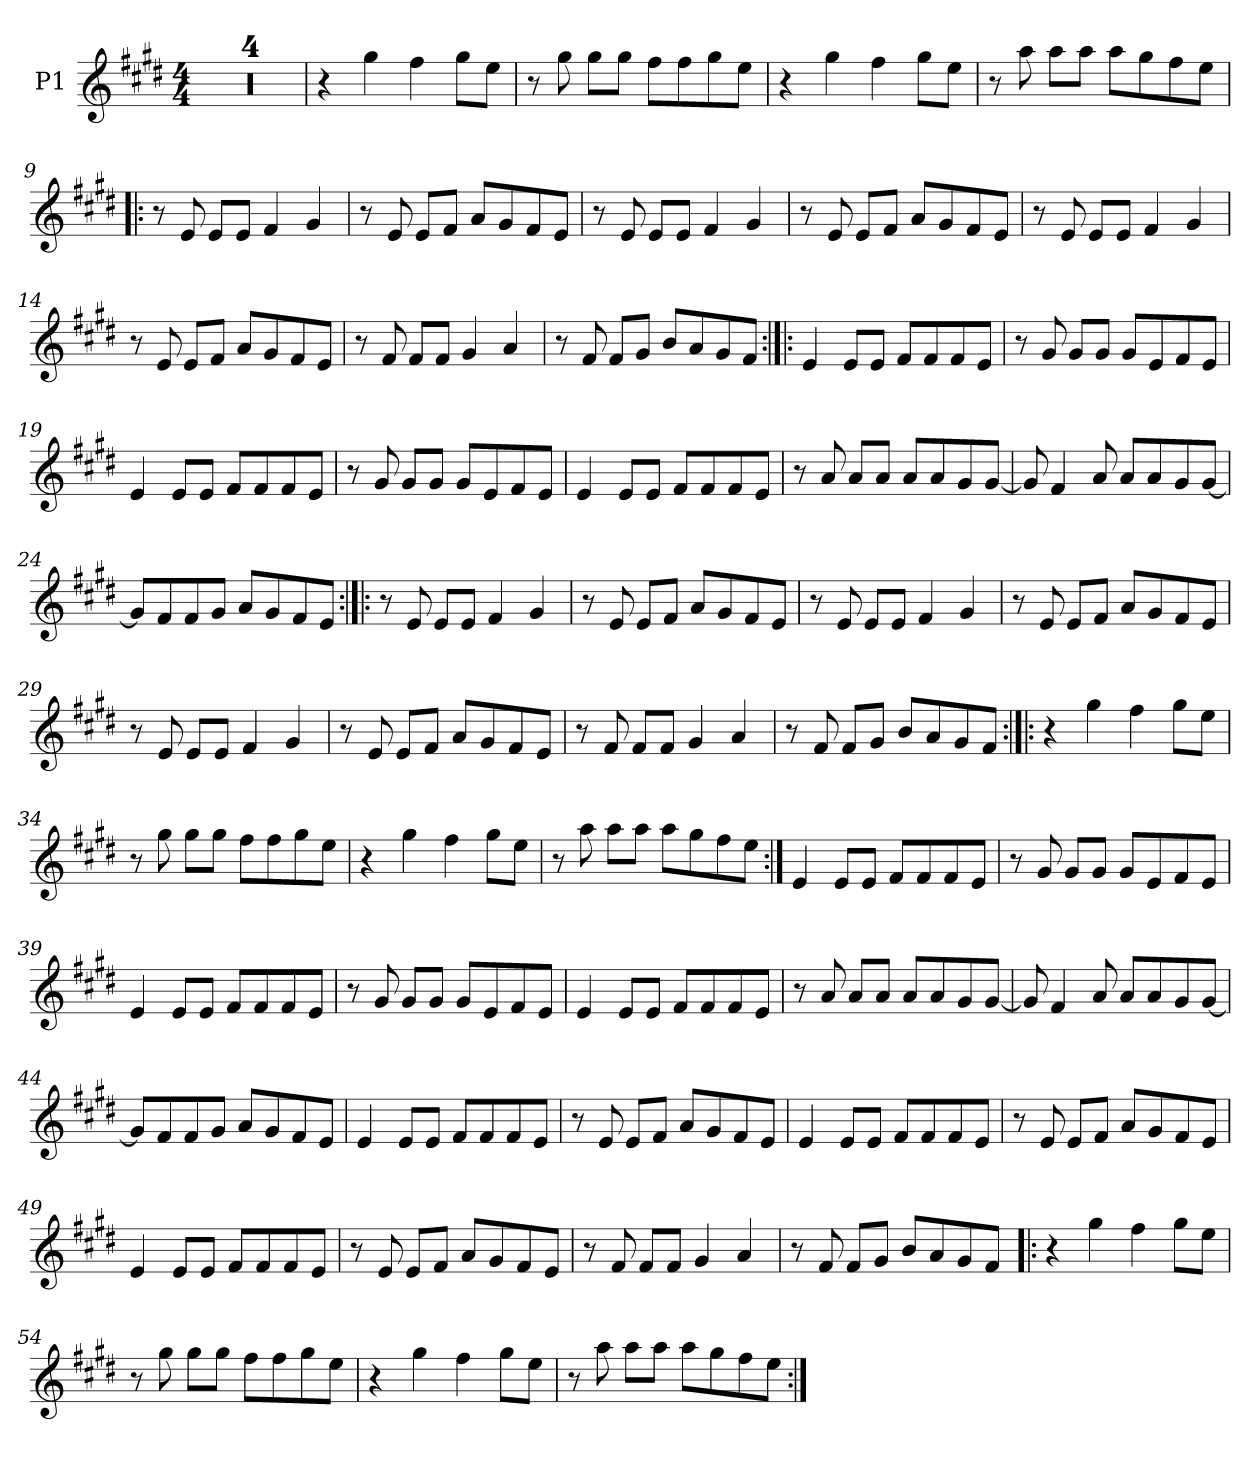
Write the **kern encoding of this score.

**kern
*part1
*staff1
*I"P1
*clefG2
*k[f#c#g#d#]
*E:
*M4/4
*MM130
=1
1r
=2
1r
=3
1r
=4
1r
=5
4r
4gg#\
4ff#\
8gg#\L
8ee\J
=6
8r
8gg#\
8gg#\L
8gg#\J
8ff#\L
8ff#\
8gg#\
8ee\J
=7
4r
4gg#\
4ff#\
8gg#\L
8ee\J
!!LO:LB:g=z
=8
8r
8aa\
8aa\L
8aa\J
8aa\L
8gg#\
8ff#\
8ee\J
=9!|:
8r
8e/
8e/L
8e/J
4f#/
4g#/
=10
8r
8e/
8e/L
8f#/J
8a/L
8g#/
8f#/
8e/J
=11
8r
8e/
8e/L
8e/J
4f#/
4g#/
!!LO:LB:g=z
=12
8r
8e/
8e/L
8f#/J
8a/L
8g#/
8f#/
8e/J
=13
8r
8e/
8e/L
8e/J
4f#/
4g#/
=14
8r
8e/
8e/L
8f#/J
8a/L
8g#/
8f#/
8e/J
=15
8r
8f#/
8f#/L
8f#/J
4g#/
4a/
!!LO:LB:g=z
=16
8r
8f#/
8f#/L
8g#/J
8b/L
8a/
8g#/
8f#/J
=17:|!|:
4e/
8e/L
8e/J
8f#/L
8f#/
8f#/
8e/J
=18
8r
8g#/
8g#/L
8g#/J
8g#/L
8e/
8f#/
8e/J
=19
4e/
8e/L
8e/J
8f#/L
8f#/
8f#/
8e/J
!!LO:LB:g=z
=20
8r
8g#/
8g#/L
8g#/J
8g#/L
8e/
8f#/
8e/J
=21
4e/
8e/L
8e/J
8f#/L
8f#/
8f#/
8e/J
=22
8r
8a/
8a/L
8a/J
8a/L
8a/
8g#/
[<8g#/J
=23
8g#/]
4f#/
8a/
8a/L
8a/
8g#/
[<8g#/J
!!LO:LB:g=z
=24
8g#/L]
8f#/
8f#/
8g#/J
8a/L
8g#/
8f#/
8e/J
=25:|!|:
8r
8e/
8e/L
8e/J
4f#/
4g#/
=26
8r
8e/
8e/L
8f#/J
8a/L
8g#/
8f#/
8e/J
=27
8r
8e/
8e/L
8e/J
4f#/
4g#/
!!LO:LB:g=z
=28
8r
8e/
8e/L
8f#/J
8a/L
8g#/
8f#/
8e/J
=29
8r
8e/
8e/L
8e/J
4f#/
4g#/
=30
8r
8e/
8e/L
8f#/J
8a/L
8g#/
8f#/
8e/J
=31
8r
8f#/
8f#/L
8f#/J
4g#/
4a/
!!LO:LB:g=z
=32
8r
8f#/
8f#/L
8g#/J
8b/L
8a/
8g#/
8f#/J
=33:|!|:
4r
4gg#\
4ff#\
8gg#\L
8ee\J
=34
8r
8gg#\
8gg#\L
8gg#\J
8ff#\L
8ff#\
8gg#\
8ee\J
=35
4r
4gg#\
4ff#\
8gg#\L
8ee\J
!!LO:LB:g=z
=36
8r
8aa\
8aa\L
8aa\J
8aa\L
8gg#\
8ff#\
8ee\J
=37:|!
4e/
8e/L
8e/J
8f#/L
8f#/
8f#/
8e/J
=38
8r
8g#/
8g#/L
8g#/J
8g#/L
8e/
8f#/
8e/J
=39
4e/
8e/L
8e/J
8f#/L
8f#/
8f#/
8e/J
!!LO:LB:g=z
=40
8r
8g#/
8g#/L
8g#/J
8g#/L
8e/
8f#/
8e/J
=41
4e/
8e/L
8e/J
8f#/L
8f#/
8f#/
8e/J
=42
8r
8a/
8a/L
8a/J
8a/L
8a/
8g#/
[<8g#/J
=43
8g#/]
4f#/
8a/
8a/L
8a/
8g#/
[<8g#/J
!!LO:PB:g=z
=44
8g#/L]
8f#/
8f#/
8g#/J
8a/L
8g#/
8f#/
8e/J
=45
4e/
8e/L
8e/J
8f#/L
8f#/
8f#/
8e/J
=46
8r
8e/
8e/L
8f#/J
8a/L
8g#/
8f#/
8e/J
=47
4e/
8e/L
8e/J
8f#/L
8f#/
8f#/
8e/J
!!LO:LB:g=z
=48
8r
8e/
8e/L
8f#/J
8a/L
8g#/
8f#/
8e/J
=49
4e/
8e/L
8e/J
8f#/L
8f#/
8f#/
8e/J
=50
8r
8e/
8e/L
8f#/J
8a/L
8g#/
8f#/
8e/J
=51
8r
8f#/
8f#/L
8f#/J
4g#/
4a/
!!LO:LB:g=z
=52
8r
8f#/
8f#/L
8g#/J
8b/L
8a/
8g#/
8f#/J
=53!|:
4r
4gg#\
4ff#\
8gg#\L
8ee\J
=54
8r
8gg#\
8gg#\L
8gg#\J
8ff#\L
8ff#\
8gg#\
8ee\J
!!LO:LB:g=z
=55
4r
4gg#\
4ff#\
8gg#\L
8ee\J
=56
8r
8aa\
8aa\L
8aa\J
8aa\L
8gg#\
8ff#\
8ee\J
=:|!
*-
